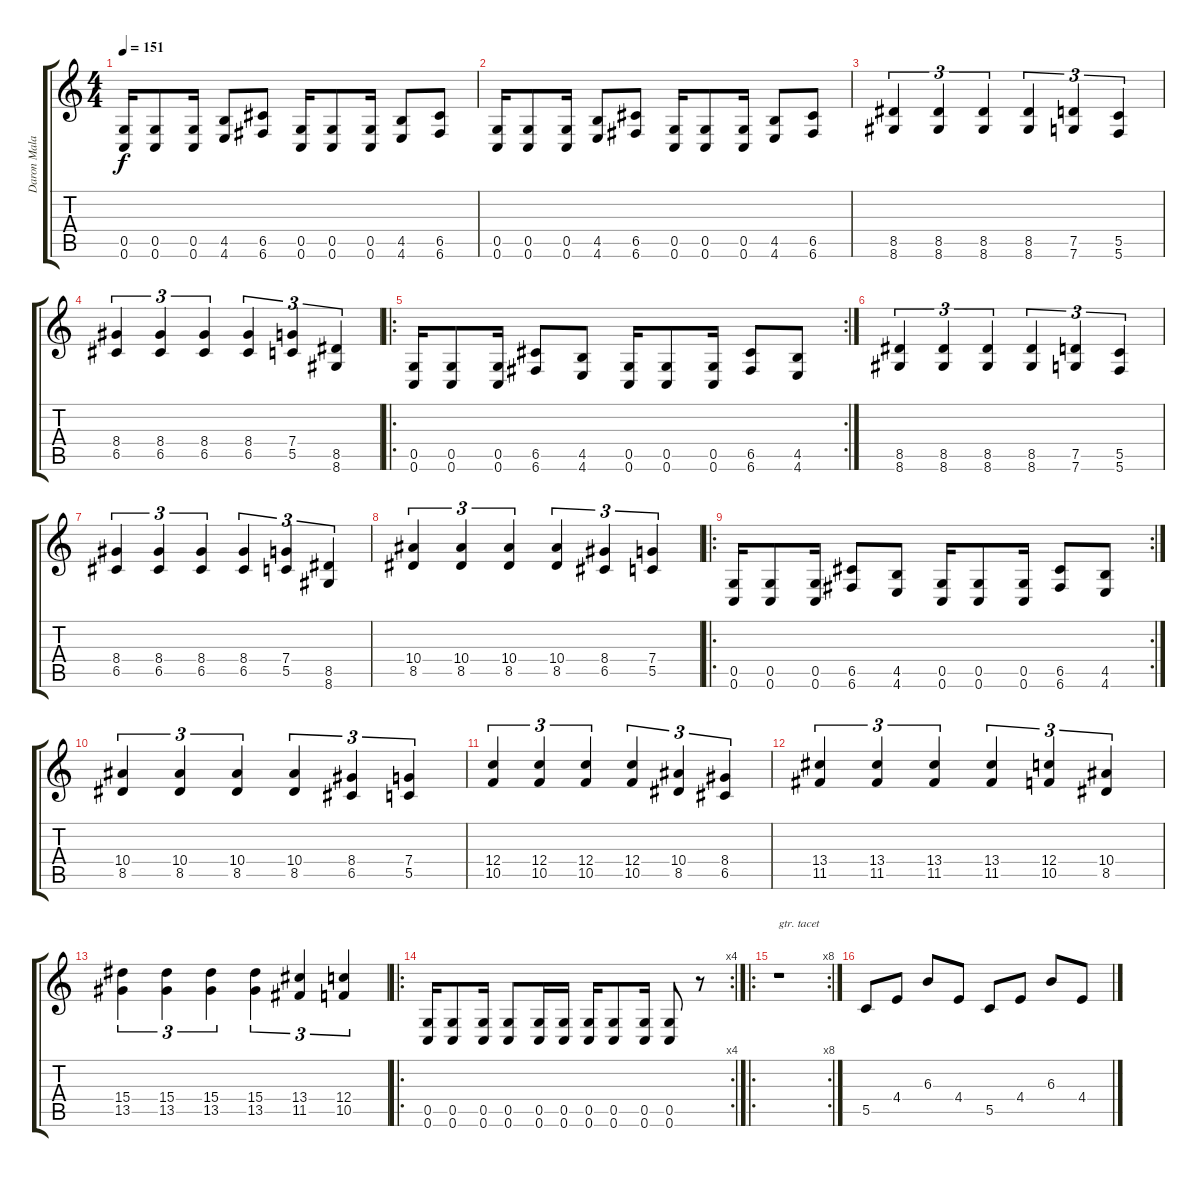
\track ("Daron Malakian" "Daron Mala") {instrument distortionguitar}
\staff {score tabs}
\tuning (D4 A3 F3 C3 G2 C2) {hide}
\ts (4 4)
\tempo 151
\clef g2
\ks c
(0.5 0.6).16{dy f} (0.5 0.6).8 (0.5 0.6).16 (4.5 4.6).8 (6.5 6.6).8 (0.5 0.6).16 (0.5 0.6).8 (0.5 0.6).16 (4.5 4.6).8 (6.5 6.6).8 |
(0.5 0.6).16 (0.5 0.6).8 (0.5 0.6).16 (4.5 4.6).8 (6.5 6.6).8 (0.5 0.6).16 (0.5 0.6).8 (0.5 0.6).16 (4.5 4.6).8 (6.5 6.6).8 |
(8.5 8.6).4{tu (3 2)} (8.5 8.6).4{tu (3 2)} (8.5 8.6).4{tu (3 2)} (8.5 8.6).4{tu (3 2)} (7.5 7.6).4{tu (3 2)} (5.5 5.6).4{tu (3 2)} |
(8.4 6.5).4{tu (3 2)} (8.4 6.5).4{tu (3 2)} (8.4 6.5).4{tu (3 2)} (8.4 6.5).4{tu (3 2)} (7.4 5.5).4{tu (3 2)} (8.5 8.6).4{tu (3 2)} |
\ro
\rc 2
(0.5 0.6).16 (0.5 0.6).8 (0.5 0.6).16 (6.5 6.6).8 (4.5 4.6).8 (0.5 0.6).16 (0.5 0.6).8 (0.5 0.6).16 (6.5 6.6).8 (4.5 4.6).8 |
(8.5 8.6).4{tu (3 2)} (8.5 8.6).4{tu (3 2)} (8.5 8.6).4{tu (3 2)} (8.5 8.6).4{tu (3 2)} (7.5 7.6).4{tu (3 2)} (5.5 5.6).4{tu (3 2)} |
(8.4 6.5).4{tu (3 2)} (8.4 6.5).4{tu (3 2)} (8.4 6.5).4{tu (3 2)} (8.4 6.5).4{tu (3 2)} (7.4 5.5).4{tu (3 2)} (8.5 8.6).4{tu (3 2)} |
(10.4 8.5).4{tu (3 2)} (10.4 8.5).4{tu (3 2)} (10.4 8.5).4{tu (3 2)} (10.4 8.5).4{tu (3 2)} (8.4 6.5).4{tu (3 2)} (7.4 5.5).4{tu (3 2)} |
\ro
\rc 2
(0.5 0.6).16 (0.5 0.6).8 (0.5 0.6).16 (6.5 6.6).8 (4.5 4.6).8 (0.5 0.6).16 (0.5 0.6).8 (0.5 0.6).16 (6.5 6.6).8 (4.5 4.6).8 |
(10.4 8.5).4{tu (3 2)} (10.4 8.5).4{tu (3 2)} (10.4 8.5).4{tu (3 2)} (10.4 8.5).4{tu (3 2)} (8.4 6.5).4{tu (3 2)} (7.4 5.5).4{tu (3 2)} |
(12.4 10.5).4{tu (3 2)} (12.4 10.5).4{tu (3 2)} (12.4 10.5).4{tu (3 2)} (12.4 10.5).4{tu (3 2)} (10.4 8.5).4{tu (3 2)} (8.4 6.5).4{tu (3 2)} |
(13.4 11.5).4{tu (3 2)} (13.4 11.5).4{tu (3 2)} (13.4 11.5).4{tu (3 2)} (13.4 11.5).4{tu (3 2)} (12.4 10.5).4{tu (3 2)} (10.4 8.5).4{tu (3 2)} |
(15.4 13.5).4{tu (3 2)} (15.4 13.5).4{tu (3 2)} (15.4 13.5).4{tu (3 2)} (15.4 13.5).4{tu (3 2)} (13.4 11.5).4{tu (3 2)} (12.4 10.5).4{tu (3 2)} |
\ro
\rc 4
(0.5 0.6).16 (0.5 0.6).8 (0.5 0.6).16 (0.5 0.6).8 (0.5 0.6).16 (0.5 0.6).16 (0.5 0.6).16 (0.5 0.6).8 (0.5 0.6).16 (0.5 0.6).8 r.8 |
\ro
\rc 8
r.1{txt "gtr. tacet"} |
5.5.8 4.4.8 6.3.8 4.4.8 5.5.8 4.4.8 6.3.8 4.4.8
